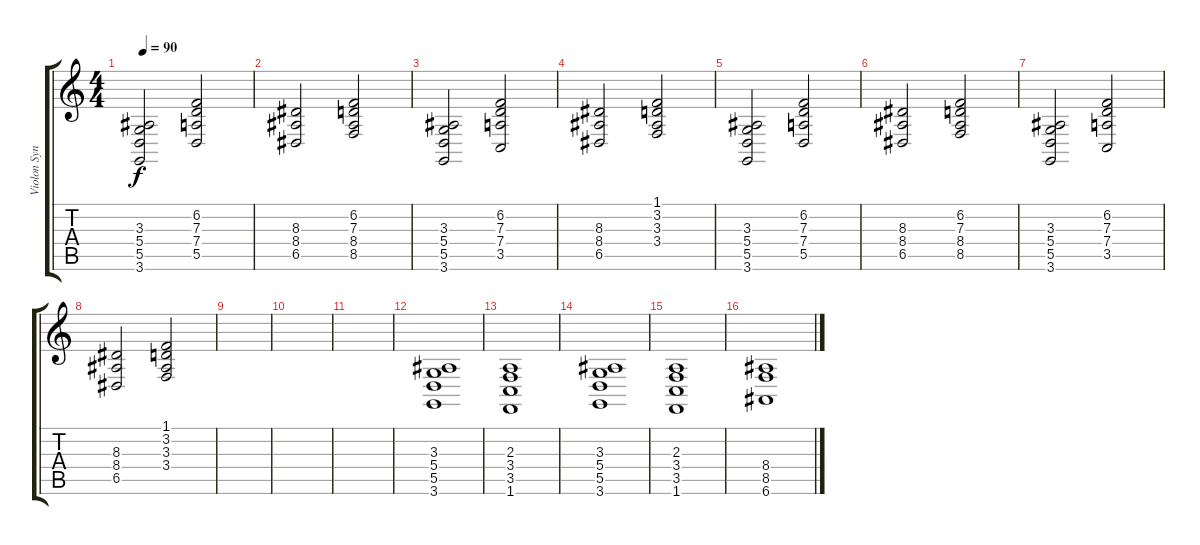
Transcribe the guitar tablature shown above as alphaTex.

\track ("Violon Synthé" "Violon Syn") {instrument violin}
\staff {score tabs}
\tuning (E4 B3 G3 D3 A2 E2) {hide}
\ts (4 4)
\tempo 90
\clef g2
\ks c
(3.3 5.4 5.5 3.6).2{dy f} (6.2 7.3 7.4 5.5).2 |
(8.3 8.4 6.5).2 (6.2 7.3 8.4 8.5).2 |
(3.3 5.4 5.5 3.6).2 (6.2 7.3 7.4 3.5).2 |
(8.3 8.4 6.5).2 (1.1 3.2 3.3 3.4).2 |
(3.3 5.4 5.5 3.6).2 (6.2 7.3 7.4 5.5).2 |
(8.3 8.4 6.5).2 (6.2 7.3 8.4 8.5).2 |
(3.3 5.4 5.5 3.6).2 (6.2 7.3 7.4 3.5).2 |
(8.3 8.4 6.5).2 (1.1 3.2 3.3 3.4).2 |
|
|
|
(3.3 5.4 5.5 3.6).1 |
(2.3 3.4 3.5 1.6).1 |
(3.3 5.4 5.5 3.6).1 |
(2.3 3.4 3.5 1.6).1 |
(8.4 8.5 6.6).1
